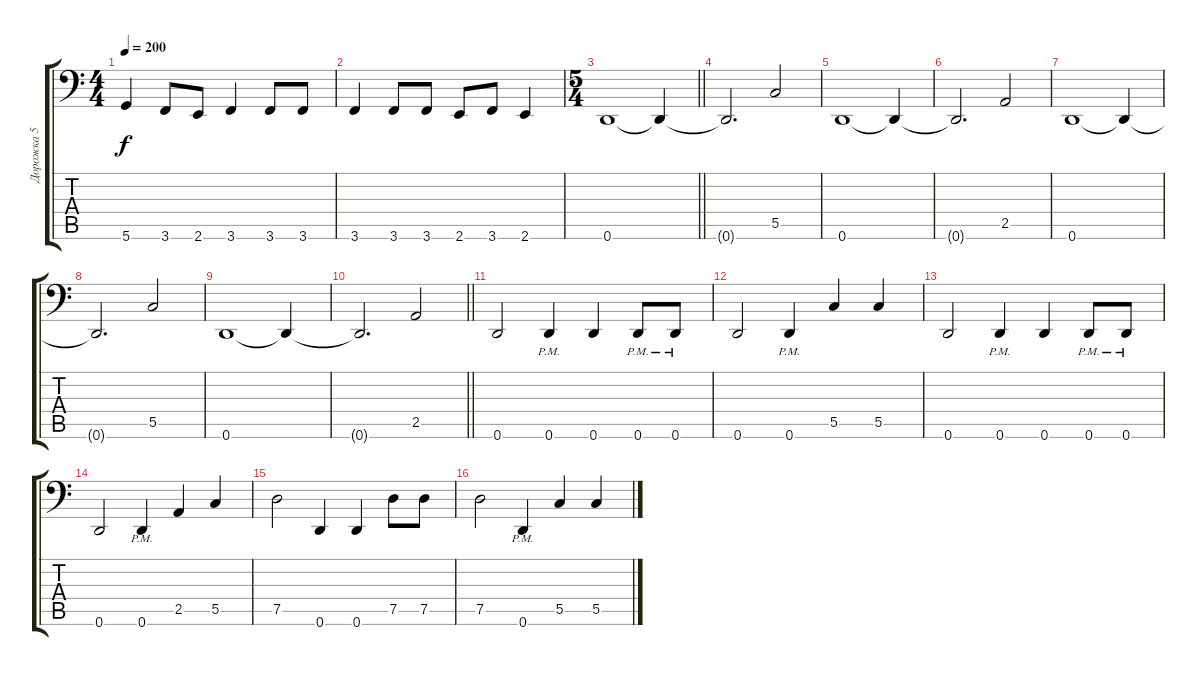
\track ("Дорожка 5" "Дорожка 5") {instrument electricbassfinger}
\staff {score tabs}
\tuning (D3 A2 F2 C2 G1 D1) {hide}
\ts (4 4)
\tempo 200
\clef f4
\ks c
5.6.4{dy f} 3.6.8 2.6.8 3.6.4 3.6.8 3.6.8 |
3.6.4 3.6.8 3.6.8 2.6.8 3.6.8 2.6.4 |
\ts (5 4)
\barLineRight lightlight
0.6.1 0.6{t}.4 |
0.6{t}.2{d} 5.5.2 |
0.6.1 0.6{t}.4 |
0.6{t}.2{d} 2.5.2 |
0.6.1 0.6{t}.4 |
0.6{t}.2{d} 5.5.2 |
0.6.1 0.6{t}.4 |
\barLineRight lightlight
0.6{t}.2{d} 2.5.2 |
\section ("" "")
0.6.2 0.6{pm}.4 0.6.4 0.6{pm}.8 0.6{pm}.8 |
0.6.2 0.6{pm}.4 5.5.4 5.5.4 |
0.6.2 0.6{pm}.4 0.6.4 0.6{pm}.8 0.6{pm}.8 |
0.6.2 0.6{pm}.4 2.5.4 5.5.4 |
7.5.2 0.6.4 0.6.4 7.5.8 7.5.8 |
7.5.2 0.6{pm}.4 5.5.4 5.5.4
